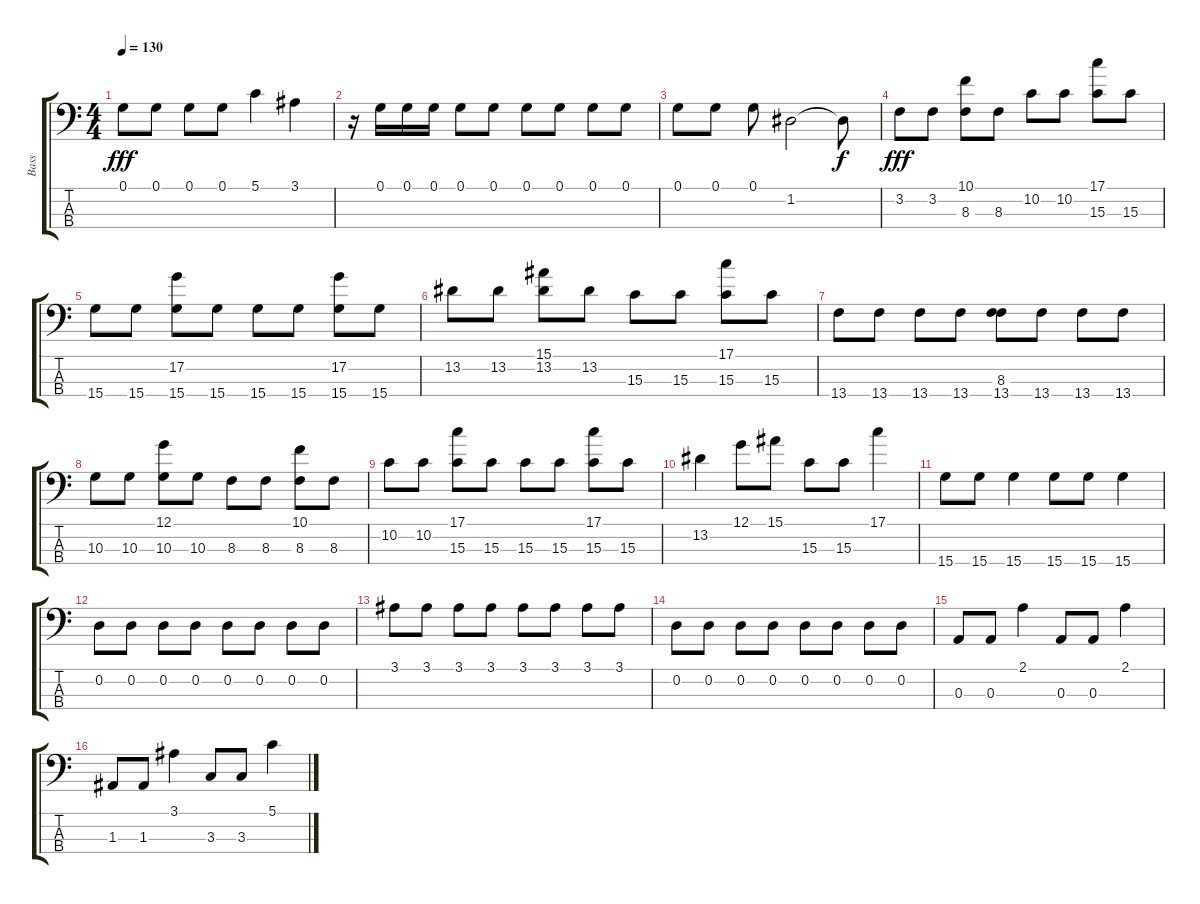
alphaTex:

\track ("Bass" "Bass") {instrument electricbassfinger}
\staff {score tabs}
\tuning (G2 D2 A1 E1) {hide}
\ts (4 4)
\tempo 130
\clef f4
\ks c
0.1.8{dy fff} 0.1.8 0.1.8 0.1.8 5.1.4 3.1.4 |
r.16 0.1.16 0.1.16 0.1.16 0.1.8 0.1.8 0.1.8 0.1.8 0.1.8 0.1.8 |
0.1.8 0.1.8 0.1.8 1.2.2 1.2{t}.8{dy f} |
3.2.8{dy fff} 3.2.8 (10.1 8.3).8 8.3.8 10.2.8 10.2.8 (17.1 15.3).8 15.3.8 |
15.4.8 15.4.8 (17.2 15.4).8 15.4.8 15.4.8 15.4.8 (17.2 15.4).8 15.4.8 |
13.2.8 13.2.8 (15.1 13.2).8 13.2.8 15.3.8 15.3.8 (17.1 15.3).8 15.3.8 |
13.4.8 13.4.8 13.4.8 13.4.8 (8.3 13.4).8 13.4.8 13.4.8 13.4.8 |
10.3.8 10.3.8 (12.1 10.3).8 10.3.8 8.3.8 8.3.8 (10.1 8.3).8 8.3.8 |
10.2.8 10.2.8 (17.1 15.3).8 15.3.8 15.3.8 15.3.8 (17.1 15.3).8 15.3.8 |
13.2.4 12.1.8 15.1.8 15.3.8 15.3.8 17.1.4 |
15.4.8 15.4.8 15.4.4 15.4.8 15.4.8 15.4.4 |
0.2.8 0.2.8 0.2.8 0.2.8 0.2.8 0.2.8 0.2.8 0.2.8 |
3.1.8 3.1.8 3.1.8 3.1.8 3.1.8 3.1.8 3.1.8 3.1.8 |
0.2.8 0.2.8 0.2.8 0.2.8 0.2.8 0.2.8 0.2.8 0.2.8 |
0.3.8 0.3.8 2.1.4 0.3.8 0.3.8 2.1.4 |
1.3.8 1.3.8 3.1.4 3.3.8 3.3.8 5.1.4
